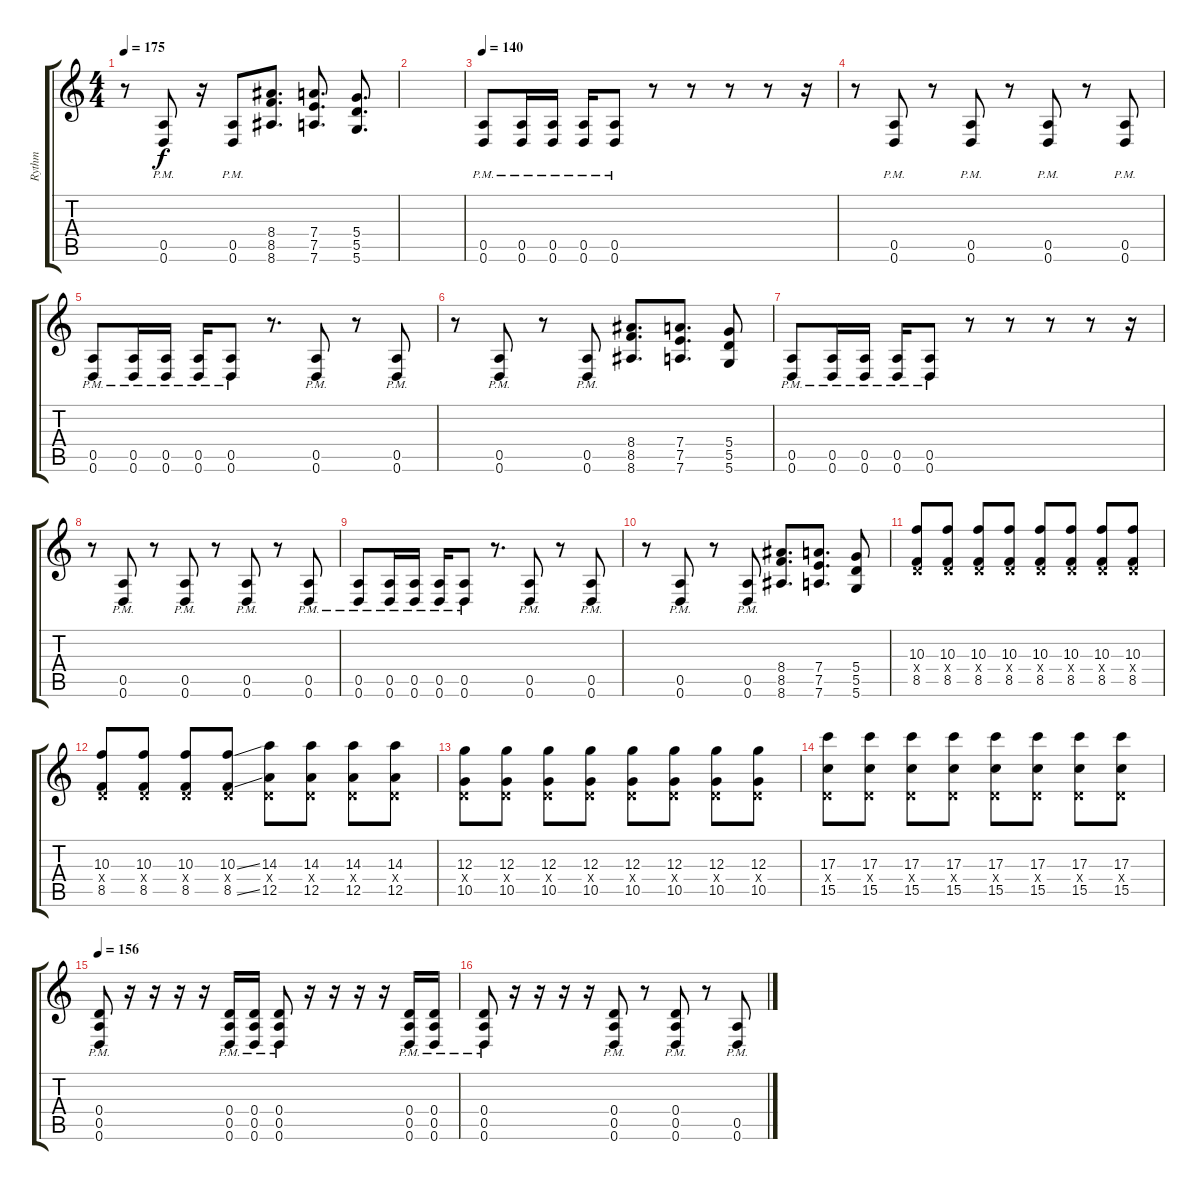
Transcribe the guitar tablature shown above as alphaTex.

\track ("Rythm" "Rythm") {instrument distortionguitar}
\staff {score tabs}
\tuning (E4 B3 G3 D3 A2 D2) {hide}
\ts (4 4)
\tempo 175
\clef g2
\ks c
r.8{dy f} (0.5{pm} 0.6{pm}).8 r.16 (0.5{pm} 0.6{pm}).8 (8.4 8.5 8.6).8{d} (7.4 7.5 7.6).8{d} (5.4 5.5 5.6).8{d} |
|
\tempo 140
(0.5{pm} 0.6{pm}).8 (0.5{pm} 0.6{pm}).16 (0.5{pm} 0.6{pm}).16 (0.5{pm} 0.6{pm}).16 (0.5{pm} 0.6{pm}).8 r.8 r.8 r.8 r.8 r.16 |
r.8 (0.5{pm} 0.6{pm}).8 r.8 (0.5{pm} 0.6{pm}).8 r.8 (0.5{pm} 0.6{pm}).8 r.8 (0.5{pm} 0.6{pm}).8 |
(0.5{pm} 0.6{pm}).8 (0.5{pm} 0.6{pm}).16 (0.5{pm} 0.6{pm}).16 (0.5{pm} 0.6{pm}).16 (0.5{pm} 0.6{pm}).8 r.8{d} (0.5{pm} 0.6{pm}).8 r.8 (0.5{pm} 0.6{pm}).8 |
r.8 (0.5{pm} 0.6{pm}).8 r.8 (0.5{pm} 0.6{pm}).8 (8.4 8.5 8.6).8{d} (7.4 7.5 7.6).8{d} (5.4 5.5 5.6).8 |
(0.5{pm} 0.6{pm}).8 (0.5{pm} 0.6{pm}).16 (0.5{pm} 0.6{pm}).16 (0.5{pm} 0.6{pm}).16 (0.5{pm} 0.6{pm}).8 r.8 r.8 r.8 r.8 r.16 |
r.8 (0.5{pm} 0.6{pm}).8 r.8 (0.5{pm} 0.6{pm}).8 r.8 (0.5{pm} 0.6{pm}).8 r.8 (0.5{pm} 0.6{pm}).8 |
(0.5{pm} 0.6{pm}).8 (0.5{pm} 0.6{pm}).16 (0.5{pm} 0.6{pm}).16 (0.5{pm} 0.6{pm}).16 (0.5{pm} 0.6{pm}).8 r.8{d} (0.5{pm} 0.6{pm}).8 r.8 (0.5{pm} 0.6{pm}).8 |
r.8 (0.5{pm} 0.6{pm}).8 r.8 (0.5{pm} 0.6{pm}).8 (8.4 8.5 8.6).8{d} (7.4 7.5 7.6).8{d} (5.4 5.5 5.6).8 |
(10.3 0.4{x} 8.5).8 (10.3 0.4{x} 8.5).8 (10.3 0.4{x} 8.5).8 (10.3 0.4{x} 8.5).8 (10.3 0.4{x} 8.5).8 (10.3 0.4{x} 8.5).8 (10.3 0.4{x} 8.5).8 (10.3 0.4{x} 8.5).8 |
(10.3 0.4{x} 8.5).8 (10.3 0.4{x} 8.5).8 (10.3 0.4{x} 8.5).8 (10.3{ss} 0.4{x} 8.5{ss}).8 (14.3 0.4{x} 12.5).8 (14.3 0.4{x} 12.5).8 (14.3 0.4{x} 12.5).8 (14.3 0.4{x} 12.5).8 |
(12.3 0.4{x} 10.5).8 (12.3 0.4{x} 10.5).8 (12.3 0.4{x} 10.5).8 (12.3 0.4{x} 10.5).8 (12.3 0.4{x} 10.5).8 (12.3 0.4{x} 10.5).8 (12.3 0.4{x} 10.5).8 (12.3 0.4{x} 10.5).8 |
(17.3 0.4{x} 15.5).8 (17.3 0.4{x} 15.5).8 (17.3 0.4{x} 15.5).8 (17.3 0.4{x} 15.5).8 (17.3 0.4{x} 15.5).8 (17.3 0.4{x} 15.5).8 (17.3 0.4{x} 15.5).8 (17.3 0.4{x} 15.5).8 |
\tempo 156
(0.4{pm} 0.5{pm} 0.6{pm}).8 r.16 r.16 r.16 r.16 (0.4{pm} 0.5{pm} 0.6{pm}).16 (0.4{pm} 0.5{pm} 0.6{pm}).16 (0.4{pm} 0.5{pm} 0.6{pm}).8 r.16 r.16 r.16 r.16 (0.4{pm} 0.5{pm} 0.6{pm}).16 (0.4{pm} 0.5{pm} 0.6{pm}).16 |
(0.4{pm} 0.5{pm} 0.6{pm}).8 r.16 r.16 r.16 r.16 (0.4{pm} 0.5{pm} 0.6{pm}).8 r.8 (0.4{pm} 0.5{pm} 0.6{pm}).8 r.8 (0.5{pm} 0.6{pm}).8
